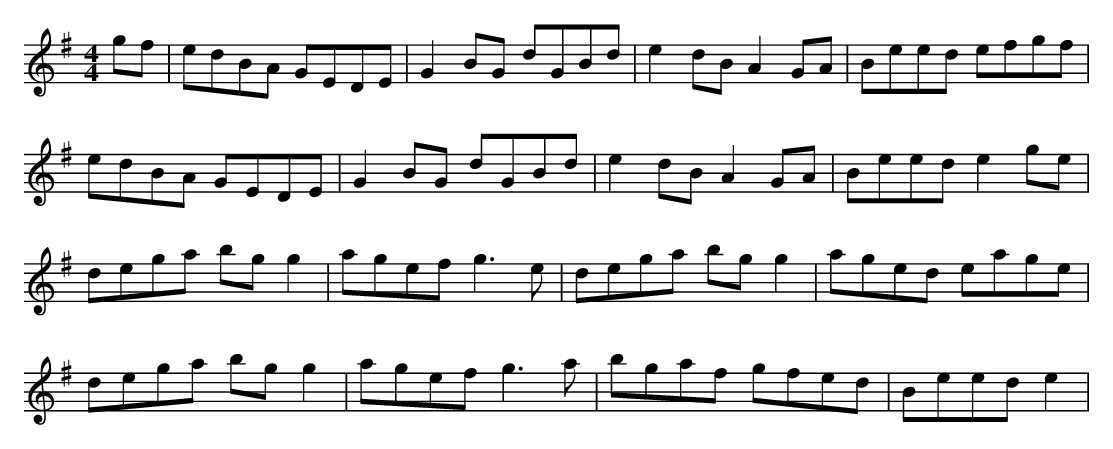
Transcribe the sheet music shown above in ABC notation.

X:1
M:4/4
K:G
gf|edBA GEDE|G2BG dGBd|e2dB A2GA|Beed efgf|
edBA GEDE|G2BG dGBd|e2dB A2GA|Beed e2ge|
dega bgg2|agef g3e|dega bgg2|aged eage|
dega bgg2|agef g3a|bgaf gfed|Beed e2|
